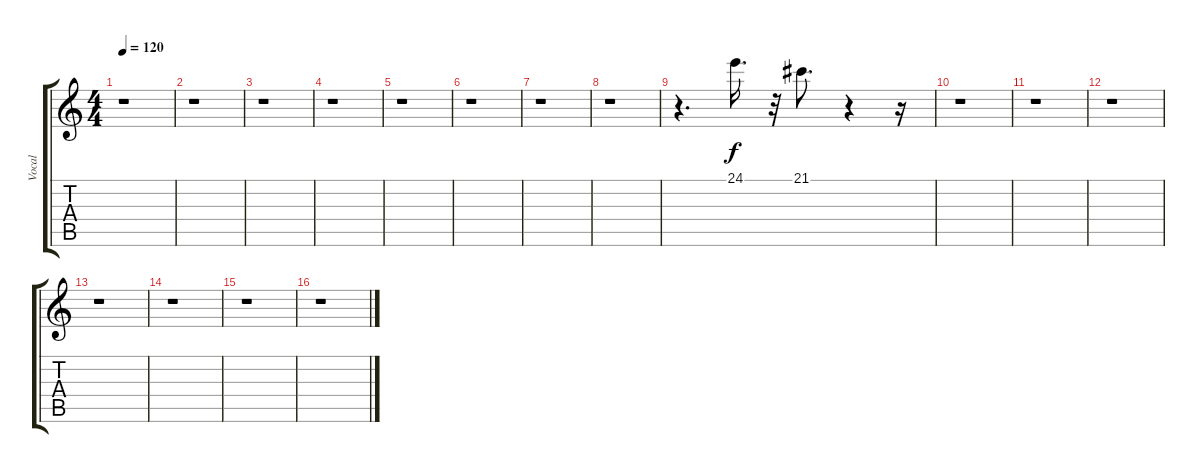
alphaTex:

\track ("Vocal" "Vocal") {instrument fx4atmosphere}
\staff {score tabs}
\tuning (E4 B3 G3 D3 A2 E2) {hide}
\ts (4 4)
\tempo 120
\clef g2
\ks c
r.1{dy f instrument fx4atmosphere} |
r.1 |
r.1 |
r.1 |
r.1 |
r.1 |
r.1 |
r.1 |
r.4{d} 24.1.16{d} r.32 21.1.8{d} r.4 r.16 |
r.1 |
r.1 |
r.1 |
r.1 |
r.1 |
r.1 |
r.1
